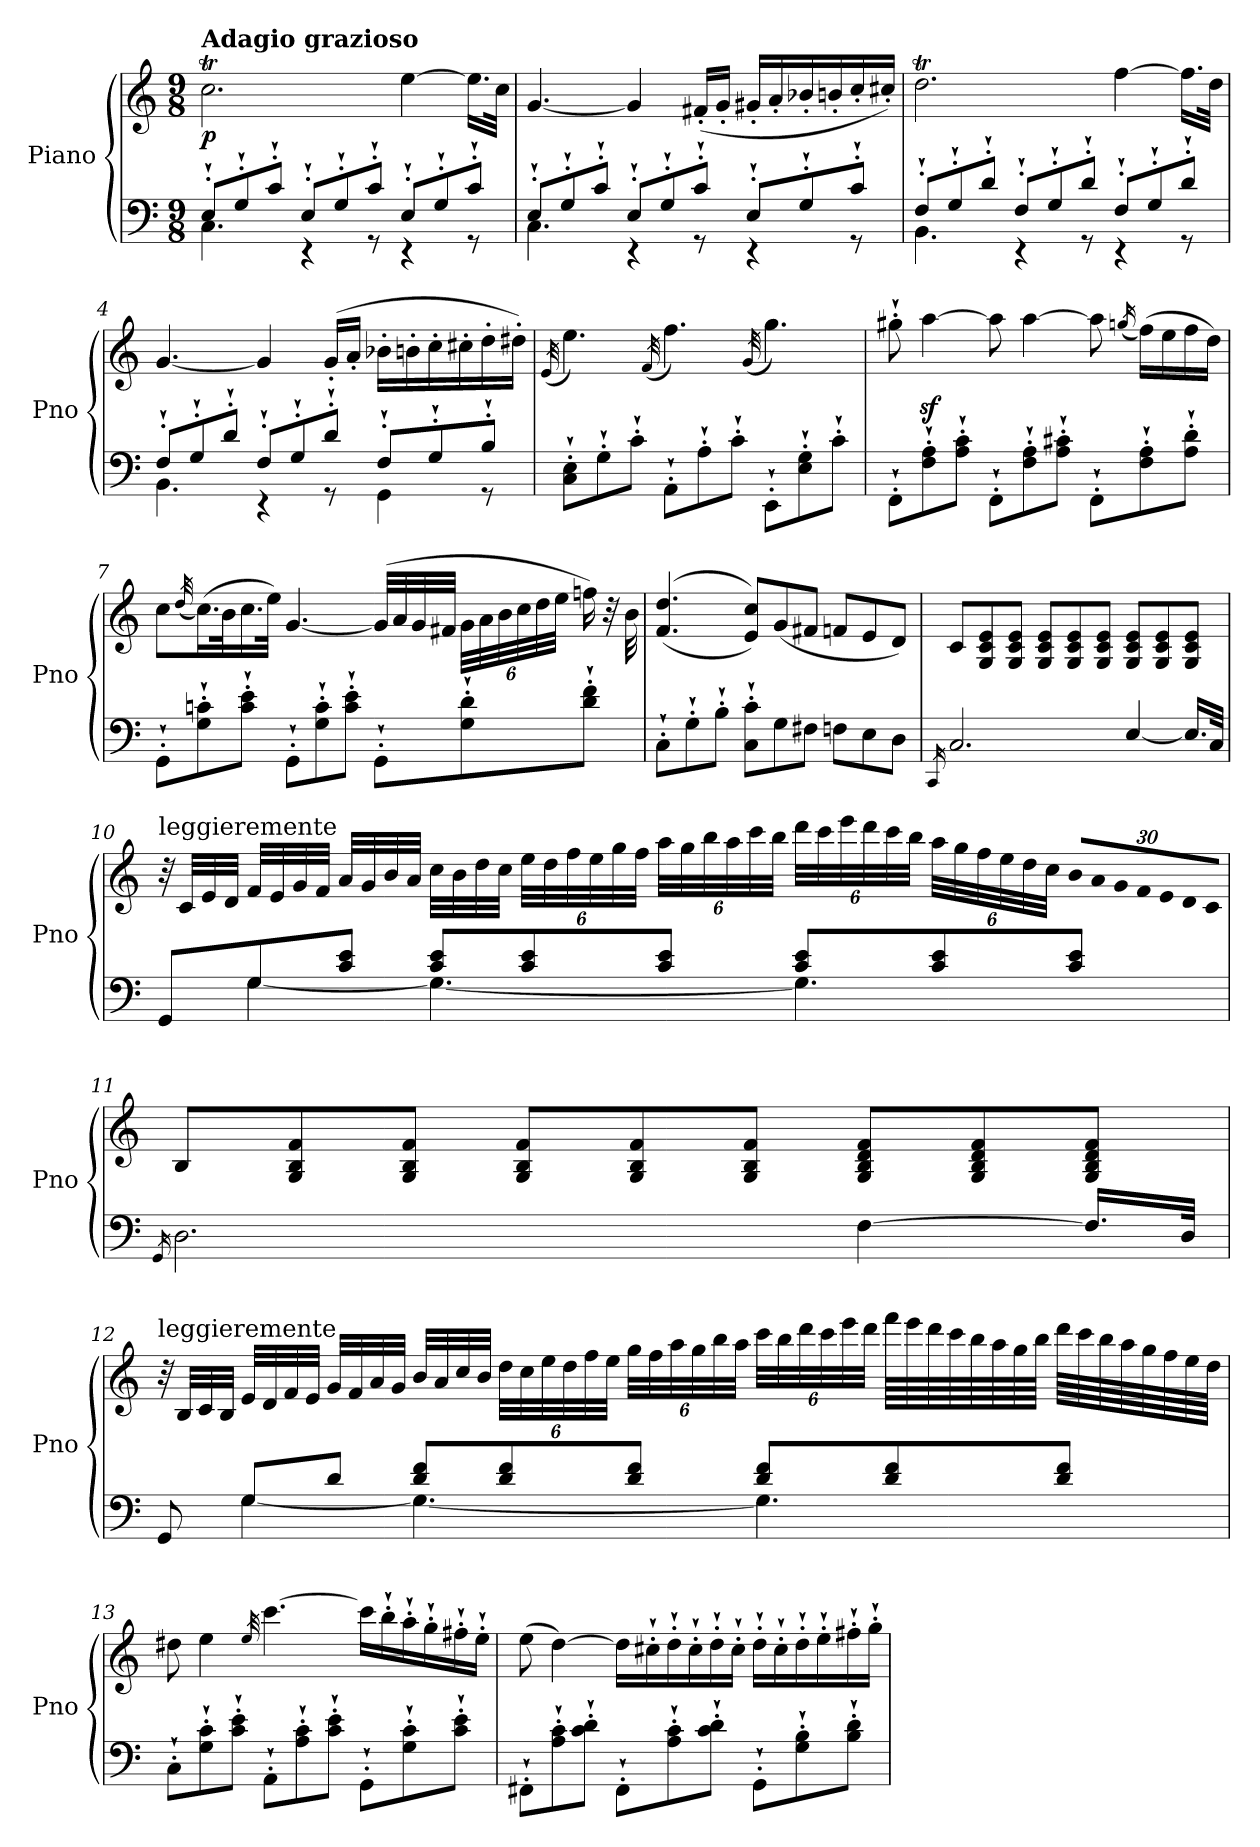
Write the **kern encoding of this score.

**kern	**kern	**dynam
*part1	*part1	*part1
*staff2	*staff1	*staff1/2
*I"Piano	*	*
*I'Pno	*	*
*clefF4	*clefG2	*
*k[]	*k[]	*
*M9/8	*M9/8	*
=1	=1	=1
*^	*	*
!	!	!LO:TX:a:B:t=Adagio grazioso	!
!	!	!	!LO:DY:b
8E'`/L	4.C\	2.ccT\	p
8G'`/	.	.	.
8c'`/J	.	.	.
8E'`/L	4rEE	.	.
8G'`/	.	.	.
8c'`/J	8rGG	.	.
8E'`/L	4rEE	[4ee\	.
8G'`/	.	.	.
8c'`/J	8rGG	16.ee\LL]	.
.	.	32cc\JJk	.
=2	=2	=2	=2
8E'`/L	4.C\	[4.g/	.
8G'`/	.	.	.
8c'`/J	.	.	.
8E'`/L	4rEE	4g/]	.
8G'`/	.	.	.
8c'`/J	8rGG	(<16f#X'/LL	.
.	.	16g'/JJ	.
8E'`/L	4rEE	16g#X'/LL	.
.	.	16a'/	.
8G'`/	.	16b-X'/	.
.	.	16bn'/	.
8c'`/J	8rGG	16cc'/	.
.	.	16cc#X'/JJ)	.
=3	=3	=3	=3
8F'`/L	4.BB\	2.ddT\	.
8G'`/	.	.	.
8d'`/J	.	.	.
8F'`/L	4rEE	.	.
8G'`/	.	.	.
8d'`/J	8rGG	.	.
8F'`/L	4rEE	[4ff\	.
8G'`/	.	.	.
8d'`/J	8rGG	16.ff\LL]	.
.	.	32dd\JJk	.
!!LO:LB:g=z
=4	=4	=4	=4
8F'`/L	4.BB\	[4.g/	.
8G'`/	.	.	.
8d'`/J	.	.	.
8F'`/L	4rEE	4g/]	.
8G'`/	.	.	.
8d'`/J	8rGG	(>16g'/LL	.
.	.	16a'/JJ	.
8F'`/L	4GG\	16b-X'\LL	.
.	.	16bn'\	.
8G'`/	.	16cc'\	.
.	.	16cc#X'\	.
8B'`/J	8rGG	16dd'\	.
.	.	16dd#X'\JJ)	.
*v	*v	*	*
=5	=5	=5
.	(<32qe/	.
8C\'` 8E\'`L	4.ee\)	.
8G'`\	.	.
8c'`\J	.	.
.	(<32qf/	.
8AA'`\L	4.ff\)	.
8A'`\	.	.
8c'`\J	.	.
.	(<32qg/	.
8EE'`\L	4.gg\)	.
8E\'` 8G\'`	.	.
8c'`\J	.	.
=6	=6	=6
8FF'`\L	8gg#X'`\	.
8F\'` 8A\'`	[4aaz<\	.
8A\'` 8c\'`J	.	.
8FF'`\L	8aa\]	.
8F\'` 8A\'`	[4aa\	.
8A\'` 8c#X\'`J	.	.
8FF'`\L	8aa\]	.
.	(<16qggn/	.
8F\'` 8A\'`	(>16ff\LL)	.
.	16ee\	.
8A\'` 8d\'`J	16ff\	.
.	16dd\JJ)	.
!!LO:LB:g=z
=7	=7	=7
*	*^	*
8GG'`\L	8cc\L	1ryy	.
.	(<32qdd/	.	.
8G\'` 8cn\'`	(<16.cc\L)	.	.
.	32b\K	.	.
8c\'` 8e\'`J	16.cc\	.	.
.	32ee\JJk)	.	.
8GG'`\L	[4.g/	.	.
8G\'` 8c\'`	.	.	.
8c\'` 8e\'`J	.	.	.
8GG'`\L	(>32g/LLL]	.	.
.	32a/	.	.
.	32g/	.	.
.	32f#X/JJJ	.	.
*	*Xbrackettup	*	*
8G\'` 8d\'`	48g\LLL	.	.
.	48a\	.	.
.	48b\	.	.
.	48cc\	.	.
.	48dd\	.	.
.	48ee\JJJ	.	.
8d\'` 8f\'`J	16ryy	16ffn\)	.
.	32r	32ryy	.
.	32ryy	32b\	.
*	*v	*v	*
=8	=8	=8
8C'`\L	(<(<4.f/ 4.dd/	.
8G'`\	.	.
8B'`\J	.	.
8C\'` 8c\'`L	8e/ 8cc/L))	.
8G\	(<8g/	.
8F#X\J	8f#X/J	.
8Fn\L	8fn/L	.
8E\	8e/	.
8D\J	8d/J)	.
!!LO:LB:g=z
=9	=9	=9
16qCC/	.	.
2.C/	8c/L	.
.	8G/ 8c/ 8e/	.
.	8G/ 8c/ 8e/J	.
.	8G/ 8c/ 8e/L	.
.	8G/ 8c/ 8e/	.
.	8G/ 8c/ 8e/J	.
[4E/	8G/ 8c/ 8e/L	.
.	8G/ 8c/ 8e/	.
16.E/LL]	8G/ 8c/ 8e/J	.
32C/JJk	.	.
!!LO:LB:g=z
=10	=10	=10
*^	*	*
!	!	!LO:TX:a:t=leggieremente	!
8GG/L	8ryy	32r	.
.	.	32c/LLL	.
.	.	32e/	.
.	.	32d/JJJ	.
8G/	[4G\	32f/LLL	.
.	.	32e/	.
.	.	32g/	.
.	.	32f/JJJ	.
8c/ 8e/J	.	32a/LLL	.
.	.	32g/	.
.	.	32b/	.
.	.	32a/JJJ	.
8c/ 8e/L	4.G\_	32cc\LLL	.
.	.	32b\	.
.	.	32dd\	.
.	.	32cc\JJJ	.
8c/ 8e/	.	48ee\LLL	.
.	.	48dd\	.
.	.	48ff\	.
.	.	48ee\	.
.	.	48gg\	.
.	.	48ff\JJJ	.
8c/ 8e/J	.	48aa\LLL	.
.	.	48gg\	.
.	.	48bb\	.
.	.	48aa\	.
.	.	48ccc\	.
.	.	48bb\JJJ	.
8c/ 8e/L	4.G\]	48ddd\LLL	.
.	.	48ccc\	.
.	.	48eee\	.
.	.	48ddd\	.
.	.	48ccc\	.
.	.	48bb\JJJ	.
8c/ 8e/	.	48aa\LLL	.
.	.	48gg\	.
.	.	48ff\	.
.	.	48ee\	.
.	.	48dd\	.
.	.	48cc\JJJ	.
!	!	!LO:N:vis=32	!
8c/ 8e/J	.	960%17b/LLL	.
!	!	!LO:N:vis=32	!
.	.	960%17a/	.
!	!	!LO:N:vis=32	!
.	.	960%17g/	.
!	!	!LO:N:vis=32	!
.	.	960%17f/	.
!	!	!LO:N:vis=32	!
.	.	960%17e/	.
!	!	!LO:N:vis=32	!
.	.	960%17d/	.
!	!	!LO:N:vis=32	!
.	.	960%17c/JJJ	.
.	.	960ryy	.
*v	*v	*	*
!!LO:PB:g=z
=11	=11	=11
16qGG/	.	.
2.D\	8B/L	.
.	8G/ 8B/ 8f/	.
.	8G/ 8B/ 8f/J	.
.	8G/ 8B/ 8f/L	.
.	8G/ 8B/ 8f/	.
.	8G/ 8B/ 8f/J	.
[4F\	8G/ 8B/ 8d/ 8f/L	.
.	8G/ 8B/ 8d/ 8f/	.
16.F/LL]	8G/ 8B/ 8d/ 8f/J	.
32D/JJk	.	.
!!LO:LB:g=z
=12	=12	=12
*^	*	*
!	!	!LO:TX:a:t=leggieremente	!
8GG/	8ryy	32r	.
.	.	32B/LLL	.
.	.	32c/	.
.	.	32B/JJJ	.
8G/L	[4G\	32e/LLL	.
.	.	32d/	.
.	.	32f/	.
.	.	32e/JJJ	.
8d/J	.	32g/LLL	.
.	.	32f/	.
.	.	32a/	.
.	.	32g/JJJ	.
8d/ 8f/L	4.G\_	32b/LLL	.
.	.	32a/	.
.	.	32cc/	.
.	.	32b/JJJ	.
8d/ 8f/	.	48dd\LLL	.
.	.	48cc\	.
.	.	48ee\	.
.	.	48dd\	.
.	.	48ff\	.
.	.	48ee\JJJ	.
8d/ 8f/J	.	48gg\LLL	.
.	.	48ff\	.
.	.	48aa\	.
.	.	48gg\	.
.	.	48bb\	.
.	.	48aa\JJJ	.
8d/ 8f/L	4.G\]	48ccc\LLL	.
.	.	48bb\	.
.	.	48ddd\	.
.	.	48ccc\	.
.	.	48eee\	.
.	.	48ddd\JJJ	.
8d/ 8f/	.	64fff\LLLL	.
.	.	64eee\	.
.	.	64ddd\	.
.	.	64ccc\	.
.	.	64bb\	.
.	.	64aa\	.
.	.	64gg\	.
.	.	64bb\JJJJ	.
8d/ 8f/J	.	64ddd\LLLL	.
.	.	64ccc\	.
.	.	64bb\	.
.	.	64aa\	.
.	.	64gg\	.
.	.	64ff\	.
.	.	64ee\	.
.	.	64dd\JJJJ	.
*v	*v	*	*
!!LO:LB:g=z
=13	=13	=13
8C'`\L	8dd#X\	.
8G\'` 8c\'`	4ee\	.
8c\'` 8e\'`J	.	.
.	32qee/	.
8AA'`\L	[4.ccc\	.
8A\'` 8c\'`	.	.
8c\'` 8e\'`J	.	.
8GG'`\L	16ccc\LL]	.
.	16bb'`\	.
8G\'` 8c\'`	16aa'`\	.
.	16gg'`\	.
8c\'` 8e\'`J	16ff#X'`\	.
.	16ee'`\JJ	.
=14	=14	=14
8FF#X'`\L	(>8ee\	.
8A\'` 8c\'`	[4dd\)	.
8c\'` 8d\'`J	.	.
8FF#'`\L	16dd\LL]	.
.	16cc#X'`\	.
8A\'` 8c\'`	16dd'`\	.
.	16cc#'`\	.
8c\'` 8d\'`J	16dd'`\	.
.	16cc#'`\JJ	.
8GG'`\L	16dd'`\LL	.
.	16cc#'`\	.
8G\'` 8B\'`	16dd'`\	.
.	16ee'`\	.
8B\'` 8d\'`J	16ff#X'`\	.
.	16gg'`\JJ	.
=	=	=
*-	*-	*-
